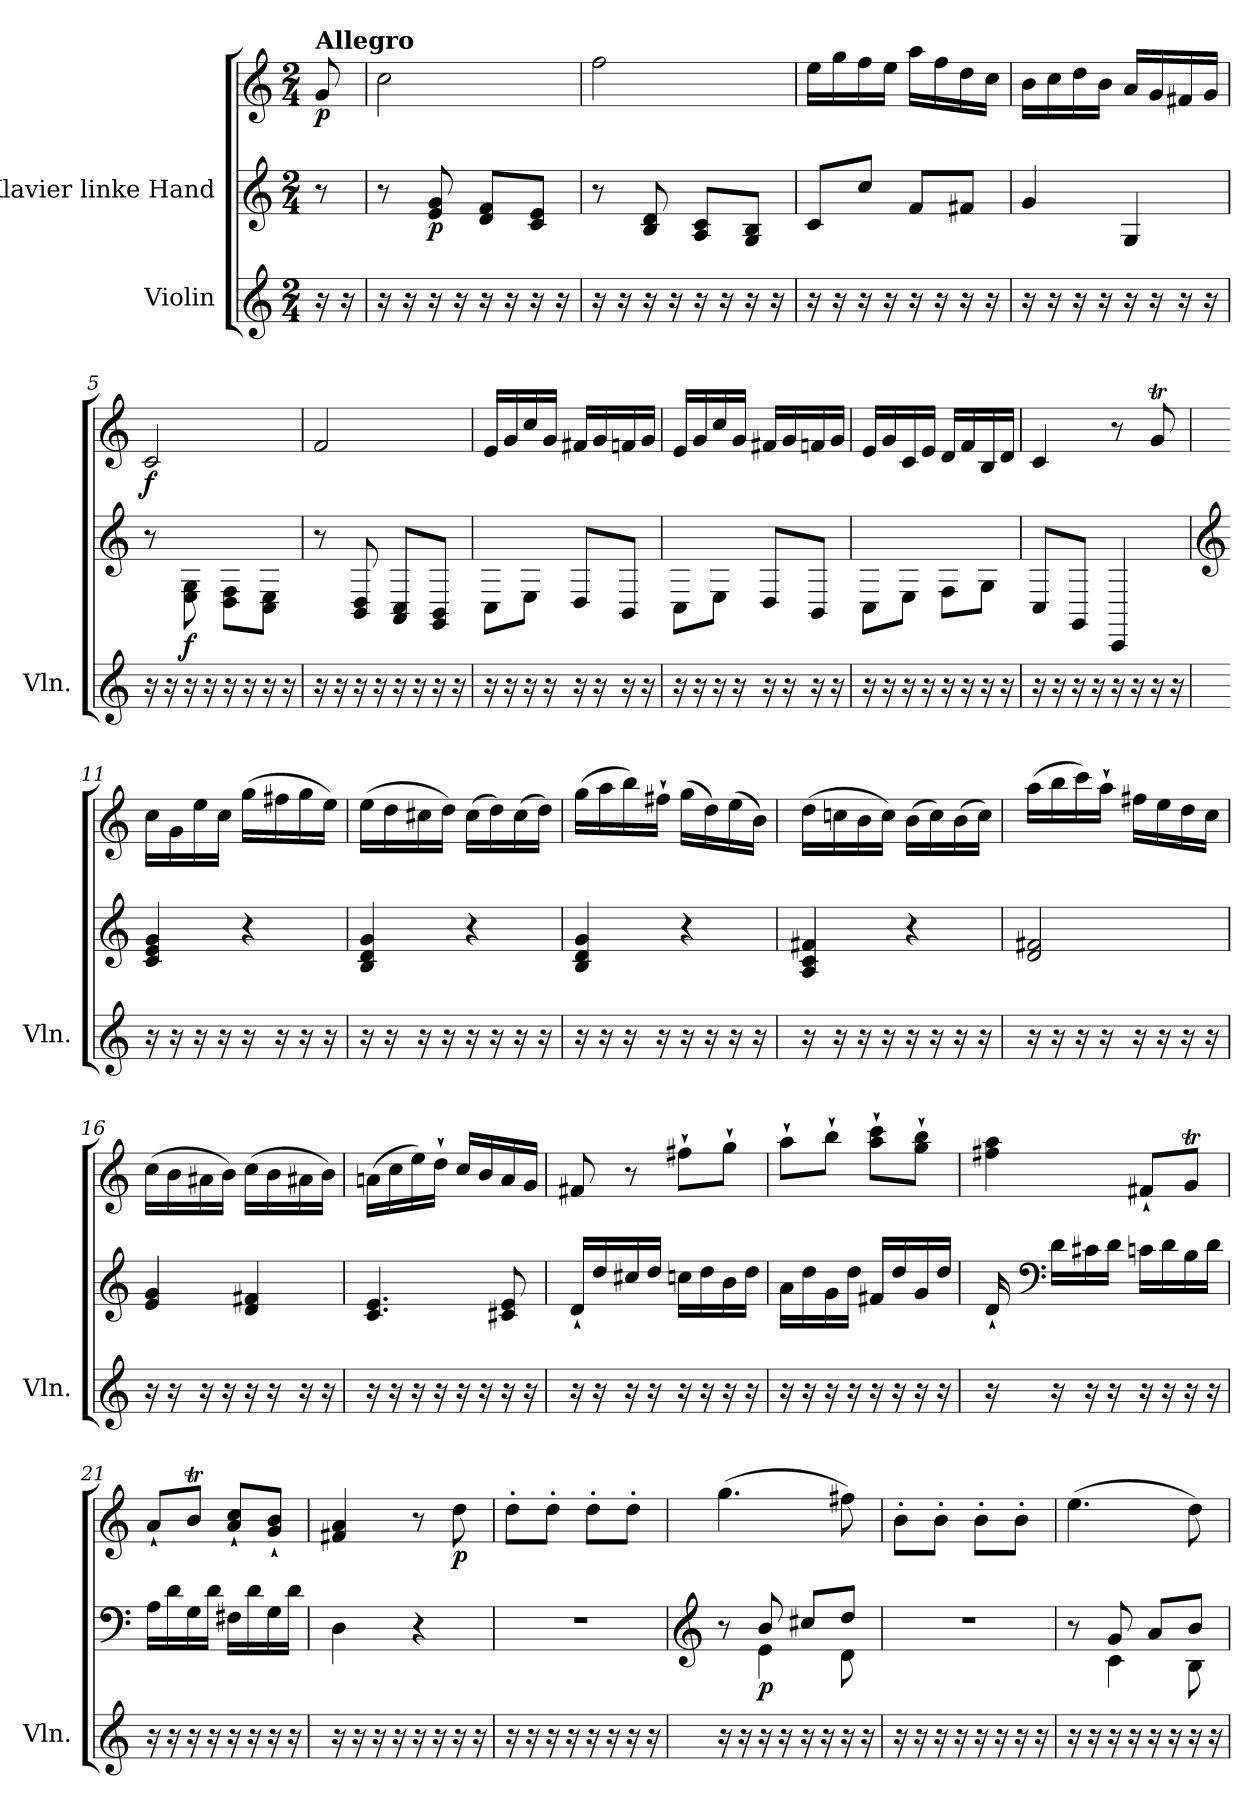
**kern	**kern	**kern	**dynam
*part2	*part1	*part1	*part1
*staff3	*staff2	*staff1	*staff1/2
*I"Violin	*I"Klavier linke Hand	*	*
*I'Vln.	*	*	*
*clefG2	*clefG2	*clefG2	*
*k[]	*k[]	*k[]	*
*M2/4	*M2/4	*M2/4	*
=	=	=	=
!	!	!LO:TX:a:B:t=Allegro	!
!	!	!	!LO:DY:b
16r	8r	8g/	p
16r	.	.	.
=1	=1	=1	=1
16r	8r	2cc\	.
16r	.	.	.
!	!	!	!LO:DY:b=2
16r	8e/ 8g/	.	p
16r	.	.	.
16r	8d/ 8f/L	.	.
16r	.	.	.
16r	8c/ 8e/J	.	.
16r	.	.	.
=2	=2	=2	=2
16r	8r	2ff\	.
16r	.	.	.
16r	8B/ 8d/	.	.
16r	.	.	.
16r	8A/ 8c/L	.	.
16r	.	.	.
16r	8G/ 8B/J	.	.
16r	.	.	.
=3	=3	=3	=3
16r	8c/L	16ee\LL	.
16r	.	16gg\	.
16r	8cc/J	16ff\	.
16r	.	16ee\JJ	.
16r	8f/L	16aa\LL	.
16r	.	16ff\	.
16r	8f#X/J	16dd\	.
16r	.	16cc\JJ	.
=4	=4	=4	=4
16r	4g/	16b\LL	.
16r	.	16cc\	.
16r	.	16dd\	.
16r	.	16b\JJ	.
16r	4G/	16a/LL	.
16r	.	16g/	.
16r	.	16f#X/	.
16r	.	16g/JJ	.
=5	=5	=5	=5
!	!	!	!LO:DY:b
16r	8r	2c/	f
16r	.	.	.
!	!	!	!LO:DY:b=2
16r	8E\ 8G\	.	f
16r	.	.	.
16r	8D\ 8F\L	.	.
16r	.	.	.
16r	8C\ 8E\J	.	.
16r	.	.	.
!!LO:LB:g=z
=6	=6	=6	=6
16r	8r	2f/	.
16r	.	.	.
16r	8BB/ 8D/	.	.
16r	.	.	.
16r	8AA/ 8C/L	.	.
16r	.	.	.
16r	8GG/ 8BB/J	.	.
16r	.	.	.
=7	=7	=7	=7
16r	8C\L	16e/LL	.
16r	.	16g/	.
16r	8E\J	16cc/	.
16r	.	16g/JJ	.
16r	8D/L	16f#X/LL	.
16r	.	16g/	.
16r	8BB/J	16fn/	.
16r	.	16g/JJ	.
=8	=8	=8	=8
16r	8C\L	16e/LL	.
16r	.	16g/	.
16r	8E\J	16cc/	.
16r	.	16g/JJ	.
16r	8D/L	16f#X/LL	.
16r	.	16g/	.
16r	8BB/J	16fn/	.
16r	.	16g/JJ	.
=9	=9	=9	=9
16r	8C\L	16e/LL	.
16r	.	16g/	.
16r	8E\J	16c/	.
16r	.	16e/JJ	.
16r	8F\L	16d/LL	.
16r	.	16f/	.
16r	8G\J	16B/	.
16r	.	16d/JJ	.
=10	=10	=10	=10
16r	8C/L	4c/	.
16r	.	.	.
16r	8GG/J	.	.
16r	.	.	.
16r	4CC/	8r	.
16r	.	.	.
16r	.	8gT/	.
16r	.	.	.
=11	=11	=11	=11
*	*clefG2	*	*
16r	4c/ 4e/ 4g/	16cc\LL	.
16r	.	16g\	.
16r	.	16ee\	.
16r	.	16cc\JJ	.
16r	4r	(>16gg\LL	.
16r	.	16ff#X\	.
16r	.	16gg\	.
16r	.	16ee\JJ)	.
!!LO:LB:g=z
=12	=12	=12	=12
16r	4B/ 4d/ 4g/	(>16ee\LL	.
16r	.	16dd\	.
16r	.	16cc#X\	.
16r	.	16dd\JJ)	.
16r	4r	(>16cc#\LL	.
16r	.	16dd\)	.
16r	.	(>16cc#\	.
16r	.	16dd\JJ)	.
=13	=13	=13	=13
16r	4B/ 4d/ 4g/	(>16gg\LL	.
16r	.	16aa\	.
16r	.	16bb\)	.
16r	.	16ff#X`\JJ	.
16r	4r	(>16gg\LL	.
16r	.	16dd\)	.
16r	.	(>16ee\	.
16r	.	16b\JJ)	.
=14	=14	=14	=14
16r	4A/ 4c/ 4f#X/	(>16dd\LL	.
16r	.	16ccn\	.
16r	.	16b\	.
16r	.	16cc\JJ)	.
16r	4r	(>16b\LL	.
16r	.	16cc\)	.
16r	.	(>16b\	.
16r	.	16cc\JJ)	.
=15	=15	=15	=15
16r	2d/ 2f#X/	(>16aa\LL	.
16r	.	16bb\	.
16r	.	16ccc\)	.
16r	.	16aa`\JJ	.
16r	.	16ff#X\LL	.
16r	.	16ee\	.
16r	.	16dd\	.
16r	.	16cc\JJ	.
=16	=16	=16	=16
16r	4e/ 4g/	(>16cc\LL	.
16r	.	16b\	.
16r	.	16a#X\	.
16r	.	16b\JJ)	.
16r	4d/ 4f#X/	(>16cc\LL	.
16r	.	16b\	.
16r	.	16a#X\	.
16r	.	16b\JJ)	.
=17	=17	=17	=17
16r	4.c/ 4.e/	(>16an\LL	.
16r	.	16cc\	.
16r	.	16ee\)	.
16r	.	16dd`\JJ	.
16r	.	16cc/LL	.
16r	.	16b/	.
16r	8c#X/ 8e/	16a/	.
16r	.	16g/JJ	.
!!LO:LB:g=z
=18	=18	=18	=18
16r	16d`/LL	8f#X/	.
16r	16dd/	.	.
16r	16cc#X/	8r	.
16r	16dd/JJ	.	.
16r	16ccn\LL	8ff#X`\L	.
16r	16dd\	.	.
16r	16b\	8gg`\J	.
16r	16dd\JJ	.	.
=19	=19	=19	=19
16r	16a\LL	8aa`\L	.
16r	16dd\	.	.
16r	16g\	8bb`\J	.
16r	16dd\JJ	.	.
16r	16f#X/LL	8aa\` 8ccc\`L	.
16r	16dd/	.	.
16r	16g/	8gg\` 8bb\`J	.
16r	16dd/JJ	.	.
=20	=20	=20	=20
16r	16d`/	4ff#X\ 4aa\	.
*	*clefF4	*	*
16r	16d\LL	.	.
16r	16c#X\	.	.
16r	16d\JJ	.	.
16r	16cn\LL	8f#X`/L	.
16r	16d\	.	.
16r	16B\	8gT/J	.
16r	16d\JJ	.	.
=21	=21	=21	=21
16r	16A\LL	8a`/L	.
16r	16d\	.	.
16r	16G\	8bt/J	.
16r	16d\JJ	.	.
16r	16F#X\LL	8a/` 8cc/`L	.
16r	16d\	.	.
16r	16G\	8g/` 8b/`J	.
16r	16d\JJ	.	.
=22	=22	=22	=22
16r	4D\	4f#X/ 4a/	.
16r	.	.	.
16r	.	.	.
16r	.	.	.
16r	4r	8r	.
16r	.	.	.
!	!	!	!LO:DY:b
16r	.	8dd\	p
16r	.	.	.
!!LO:PB:g=z
=23	=23	=23	=23
16r	2r	8dd'\L	.
16r	.	.	.
16r	.	8dd'\J	.
16r	.	.	.
16r	.	8dd'\L	.
16r	.	.	.
16r	.	8dd'\J	.
16r	.	.	.
!!LO:LB:g=z
=24	=24	=24	=24
*	*clefG2	*	*
*	*^	*	*
16r	8r	8ryy	(>4.gg\	.
16r	.	.	.	.
!	!	!	!	!LO:DY:b=2
16r	8b/	4e\	.	p
16r	.	.	.	.
16r	8cc#X/L	.	.	.
16r	.	.	.	.
16r	8dd/J	8d\	8ff#X\)	.
16r	.	.	.	.
*	*v	*v	*	*
=25	=25	=25	=25
16r	2r	8b'\L	.
16r	.	.	.
16r	.	8b'\J	.
16r	.	.	.
16r	.	8b'\L	.
16r	.	.	.
16r	.	8b'\J	.
16r	.	.	.
=26	=26	=26	=26
*	*^	*	*
16r	8r	8ryy	(>4.ee\	.
16r	.	.	.	.
16r	8g/	4c\	.	.
16r	.	.	.	.
16r	8a/L	.	.	.
16r	.	.	.	.
16r	8b/J	8B\	8dd\)	.
16r	.	.	.	.
*	*v	*v	*	*
=	=	=	=
*-	*-	*-	*-
